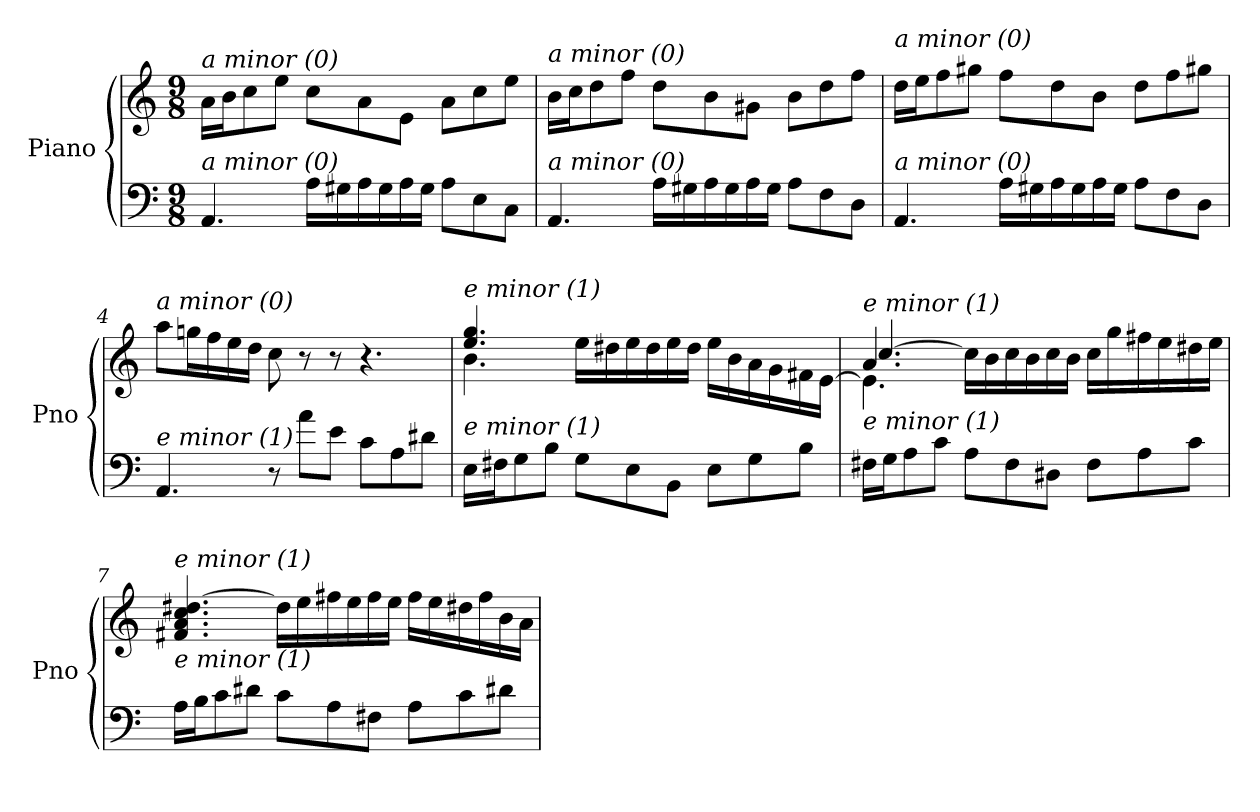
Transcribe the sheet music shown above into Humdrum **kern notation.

**kern	**kern
*part1	*part1
*staff2	*staff1
*I"Piano	*
*I'Pno	*
*clefF4	*clefG2
*k[]	*k[]
*M9/8	*M9/8
=1	=1
!	!LO:TX:i:t=a minor (0)
!LO:TX:i:t=a minor (0)	!
4.AA/	16a\LL
.	16b\J
.	8cc\
.	8ee\J
16A\LL	8cc\L
16G#X\	.
16A\	8a\
16G#\	.
16A\	8e\J
16G#\JJ	.
8A\L	8a\L
8E\	8cc\
8C\J	8ee\J
=2	=2
!	!LO:TX:i:t=a minor (0)
!LO:TX:i:t=a minor (0)	!
4.AA/	16b\LL
.	16cc\J
.	8dd\
.	8ff\J
16A\LL	8dd\L
16G#X\	.
16A\	8b\
16G#\	.
16A\	8g#X\J
16G#\JJ	.
8A\L	8b\L
8F\	8dd\
8D\J	8ff\J
=3	=3
!	!LO:TX:i:t=a minor (0)
!LO:TX:i:t=a minor (0)	!
4.AA/	16dd\LL
.	16ee\J
.	8ff\
.	8gg#X\J
16A\LL	8ff\L
16G#X\	.
16A\	8dd\
16G#\	.
16A\	8b\J
16G#\JJ	.
8A\L	8dd\L
8F\	8ff\
8D\J	8gg#X\J
!!LO:LB:g=z
=4	=4
!	!LO:TX:i:t=a minor (0)
!LO:TX:i:t=e minor (1)	!
4.AA/	8aa\L
.	16ggn\L
.	16ff\
.	16ee\
.	16dd\JJ
8r	8cc\
8a\L	8r
8e\J	8r
8c\L	4.r
8A\	.
8d#X\J	.
=5	=5
*^	*^
!	!	!LO:TX:i:t=e minor (1)	!
!LO:TX:i:t=e minor (1)	!	!	!
4.ryy	16E\LL	4.ee/ 4.gg/	4.b\
.	16F#X\J	.	.
.	8G\	.	.
.	8B\J	.	.
2.ryy	8G\L	16ee\LL	2.ryy
.	.	16dd#X\	.
.	8E\	16ee\	.
.	.	16dd#\	.
.	8BB\J	16ee\	.
.	.	16dd#\JJ	.
.	8E\L	16ee\LL	.
.	.	16b\	.
.	8G\	16a\	.
.	.	16g\	.
.	8B\J	16f#X\	.
.	.	[16e\JJ	.
=6	=6	=6	=6
*	*^	*	*^
!	!	!	!LO:TX:i:t=e minor (1)	!	!
!LO:TX:i:t=e minor (1)	!	!	!	!	!
4.ryy	2.ryy	16F#X\LL	4.e\]	4.a/	[4.cc/
.	.	16G\J	.	.	.
.	.	8A\	.	.	.
.	.	8c\J	.	.	.
2.ryy	.	8A\L	4.ryy	2.ryy	16cc\LL]
.	.	.	.	.	16b\
.	.	8F#\	.	.	16cc\
.	.	.	.	.	16b\
.	.	8D#X\J	.	.	16cc\
.	.	.	.	.	16b\JJ
.	4.ryy	8F#\L	16cc\LL	.	4.ryy
.	.	.	16gg\	.	.
.	.	8A\	16ff#X\	.	.
.	.	.	16ee\	.	.
.	.	8c\J	16dd#X\	.	.
.	.	.	16ee\JJ	.	.
*v	*v	*v	*	*	*
*	*v	*v	*v
!!LO:LB:g=z
=7	=7
!	!LO:TX:i:t=e minor (1)
!LO:TX:i:t=e minor (1)	!
16A\LL	4.f#X/ 4.a/ 4.cc/ [4.dd#X/
16B\J	.
8c\	.
8d#X\J	.
8c\L	16dd#\LL]
.	16ee\
8A\	16ff#X\
.	16ee\
8F#X\J	16ff#\
.	16ee\JJ
8A\L	16ff#\LL
.	16ee\
8c\	16dd#X\
.	16ff#\
8d#X\J	16b\
.	16a\JJ
=	=
*-	*-
